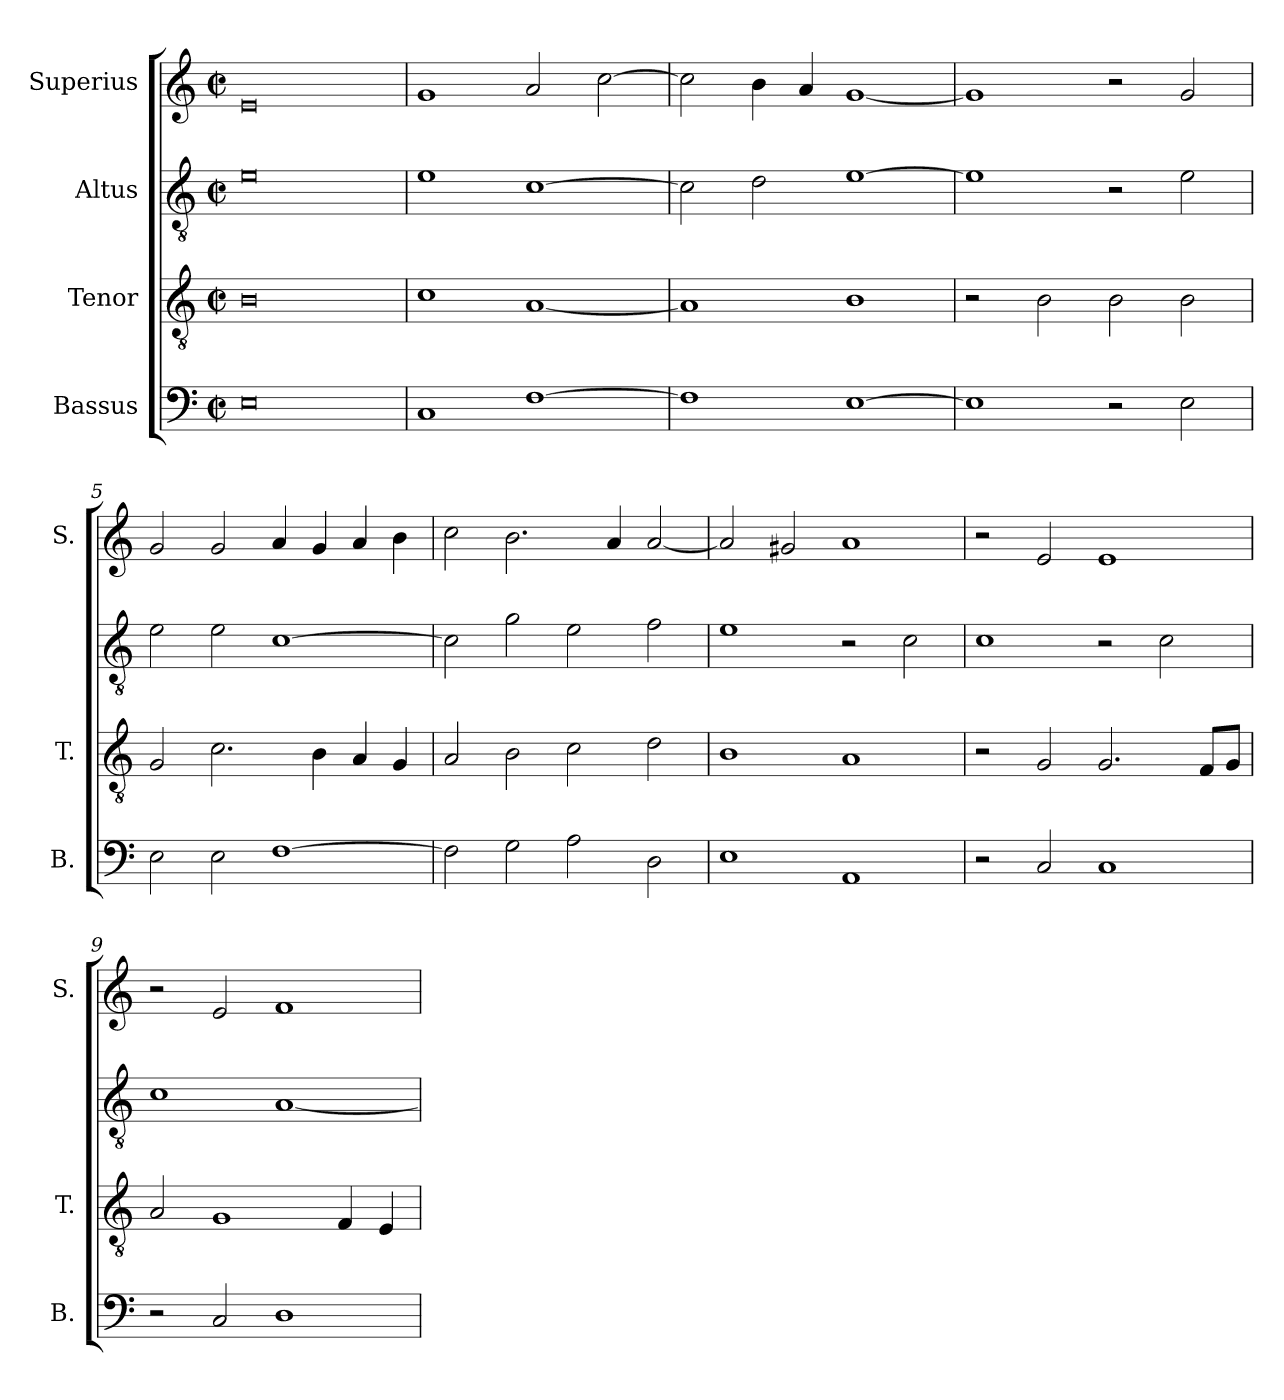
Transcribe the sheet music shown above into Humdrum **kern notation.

**kern	**kern	**kern	**kern
*part4	*part3	*part2	*part1
*staff4	*staff3	*staff2	*staff1
*I"Bassus	*I"Tenor	*I"Altus	*I"Superius
*I'B.	*I'T.	*	*I'S.
!!LO:PB:g=z
*clefF4	*clefGv2	*clefGv2	*clefG2
*	*ITrd7c12	*ITrd7c12	*
*k[]	*k[]	*k[]	*k[]
*C:	*C:	*C:	*C:
*M2/2	*M2/2	*M2/2	*M2/2
*met(c|)	*met(c|)	*met(c|)	*met(c|)
=1	=1	=1	=1
0Ei	0BBi	0Ei	0ei
=2	=2	=2	=2
1Ci	1Ci	1Ei	1gi
[>1Fi	[<1AAi	[>1Ci	2ai/
.	.	.	[>2cci\
=3	=3	=3	=3
1Fi]	1AAi]	2Ci\]	2cci\]
.	.	2Di\	4bi\
.	.	.	4ai/
[>1Ei	1BBi	[>1Ei	[<1gi
=4	=4	=4	=4
1Ei]	2r	1Ei]	1gi]
.	2BBi\	.	.
2r	2BBi\	2r	2r
2Ei\	2BBi\	2Ei\	2gi/
=5	=5	=5	=5
2Ei\	2GGi/	2Ei\	2gi/
2Ei\	2.Ci\	2Ei\	2gi/
[>1Fi	.	[>1Ci	4ai/
.	4BBi\	.	4gi/
.	4AAi/	.	4ai/
.	4GGi/	.	4bi\
!!LO:LB:g=z
=6	=6	=6	=6
2Fi\]	2AAi/	2Ci\]	2cci\
2Gi\	2BBi\	2Gi\	2.bi\
2Ai\	2Ci\	2Ei\	.
.	.	.	4ai/
2Di\	2Di\	2Fi\	[<2ai/
=7	=7	=7	=7
1Ei	1BBi	1Ei	2ai/]
.	.	.	2g#Xi/
1AAi	1AAi	2r	1ai
.	.	2Ci\	.
=8	=8	=8	=8
2r	2r	1Ci	2r
2Ci/	2GGi/	.	2ei/
1Ci	2.GGi/	2r	1ei
.	.	2Ci\	.
.	8FFi/L	.	.
.	8GGi/J	.	.
=9	=9	=9	=9
2r	2AAi/	1Ci	2r
2Ci/	1GGi	.	2ei/
1Di	.	[<1AAi	1fi
.	4FFi/	.	.
.	4EEi/	.	.
=	=	=	=
*-	*-	*-	*-
